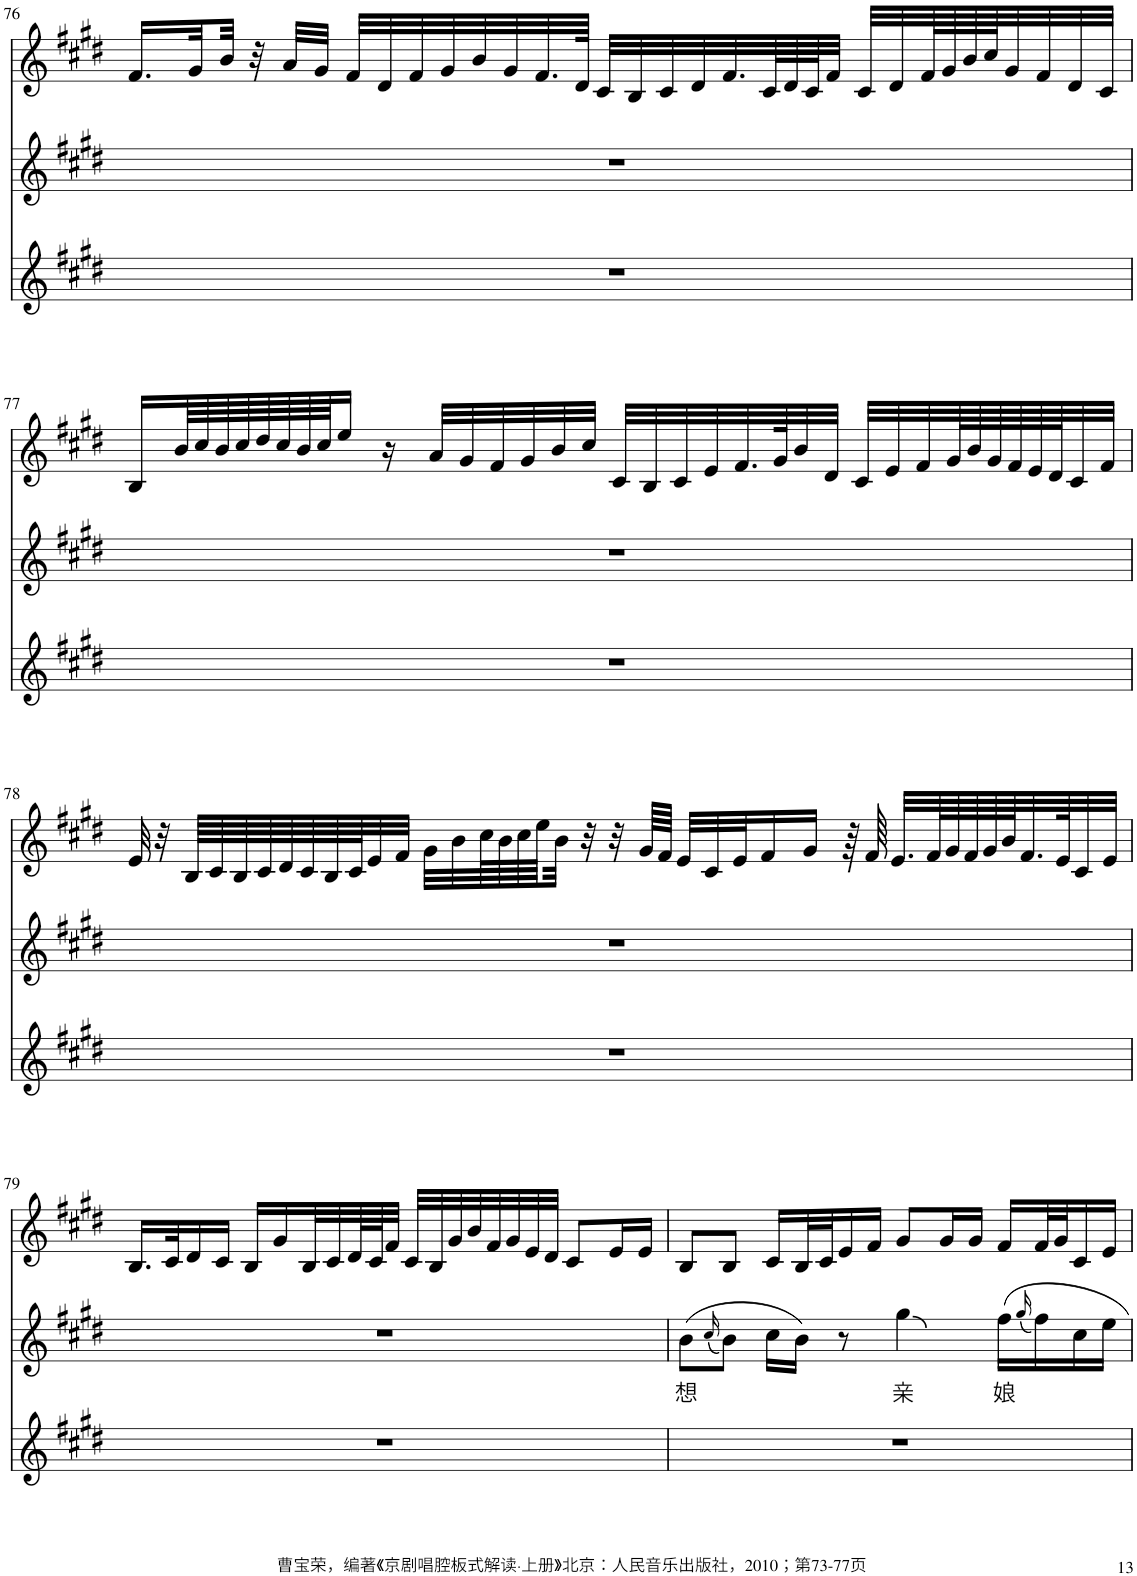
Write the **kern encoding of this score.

**kern	**kern	**text	**kern
*part3	*part2	*part2	*part1
*staff3	*staff2	*staff2	*staff1
*I"Piano	*I"Piano	*	*I"Piano
*I'Pno	*I'Pno	*	*I'Pno
!!LO:PB:g=z
*clefG2	*clefG2	*	*clefG2
*k[f#c#g#d#]	*k[f#c#g#d#]	*	*k[f#c#g#d#]
*M4/4	*M4/4	*	*M4/4
=76	=76	=76	=76
1r	1r	.	16.f#/LL
.	.	.	32g#/L
.	.	.	32b/JJJ
.	.	.	32r
.	.	.	32a/LLL
.	.	.	32g#/JJJ
.	.	.	32f#/LLL
.	.	.	32d#/
.	.	.	32f#/
.	.	.	32g#/
.	.	.	32b/
.	.	.	32g#/
.	.	.	32.f#/
.	.	.	64d#/JJJk
.	.	.	32c#/LLL
.	.	.	32B/
.	.	.	32c#/
.	.	.	32d#/
.	.	.	32.f#/
.	.	.	64c#/L
.	.	.	64d#/
.	.	.	64c#/J
.	.	.	32f#/JJJ
.	.	.	32c#/LLL
.	.	.	32d#/
.	.	.	64f#/L
.	.	.	64g#/
.	.	.	64b/
.	.	.	64cc#/J
.	.	.	32g#/
.	.	.	32f#/
.	.	.	32d#/
.	.	.	32c#/JJJ
!!LO:LB:g=z
=77	=77	=77	=77
1r	1r	.	16B/LL
.	.	.	64b/LL
.	.	.	64cc#/
.	.	.	64b/
.	.	.	64cc#/
.	.	.	64dd#/
.	.	.	64cc#/
.	.	.	64b/
.	.	.	64cc#/JJ
.	.	.	16ee/JJ
.	.	.	16r
.	.	.	32a/LLL
.	.	.	32g#/
.	.	.	32f#/
.	.	.	32g#/
.	.	.	32b/
.	.	.	32cc#/JJJ
.	.	.	32c#/LLL
.	.	.	32B/
.	.	.	32c#/
.	.	.	32e/
.	.	.	32.f#/
.	.	.	64g#/K
.	.	.	32b/
.	.	.	32d#/JJJ
.	.	.	32c#/LLL
.	.	.	32e/
.	.	.	32f#/
.	.	.	64g#/L
.	.	.	64b/
.	.	.	64g#/
.	.	.	64f#/
.	.	.	64e/
.	.	.	64d#/J
.	.	.	32c#/
.	.	.	32f#/JJJ
!!LO:LB:g=z
=78	=78	=78	=78
1r	1r	.	32e/
.	.	.	32r
.	.	.	64B/LLLL
.	.	.	64c#/
.	.	.	64B/
.	.	.	64c#/
.	.	.	64d#/
.	.	.	64c#/
.	.	.	64B/
.	.	.	64c#/J
.	.	.	32e/
.	.	.	32f#/JJJ
.	.	.	32g#\LLL
.	.	.	32b\
.	.	.	64cc#\L
.	.	.	64b\
.	.	.	64cc#\
.	.	.	64ee\J
.	.	.	32b\JJJ
.	.	.	32r
.	.	.	32r
.	.	.	64g#/LLLL
.	.	.	64f#/JJJJ
.	.	.	32e/LLL
.	.	.	32c#/
.	.	.	32e/J
.	.	.	16f#/
.	.	.	16g#/JJ
.	.	.	64r
.	.	.	64f#/
.	.	.	32.e/LLL
.	.	.	64f#/L
.	.	.	64g#/
.	.	.	64f#/
.	.	.	64g#/
.	.	.	64b/J
.	.	.	32.f#/
.	.	.	64e/K
.	.	.	32c#/
.	.	.	32e/JJJ
!!LO:LB:g=z
=79	=79	=79	=79
1r	1r	.	16.B/LL
.	.	.	32c#/K
.	.	.	16d#/
.	.	.	16c#/JJ
.	.	.	16B/LL
.	.	.	16g#/
.	.	.	32B/L
.	.	.	32c#/
.	.	.	64d#/L
.	.	.	64c#/J
.	.	.	32f#/JJJ
.	.	.	32c#/LLL
.	.	.	32B/
.	.	.	32g#/
.	.	.	32b/
.	.	.	32f#/
.	.	.	32g#/
.	.	.	32e/
.	.	.	32d#/JJJ
.	.	.	8c#/L
.	.	.	16e/L
.	.	.	16e/JJ
=80	=80	=80	=80
!	!	!LO:LY:b	!
1r	(8b\L	想	8B/L
.	(16qcc#/	.	.
.	8b\J)	.	8B/J
.	16cc#\LL	.	16c#/LL
.	16b\JJ)	.	32B/L
.	.	.	32c#/J
.	8r	.	16e/
.	.	.	16f#/JJ
!	!	!LO:LY:b	!
.	4gg#\	亲	8g#/L
.	.	.	16g#/L
.	.	.	16g#/JJ
!	!	!LO:LY:b	!
.	16ff#\LL	娘	16f#/LL
.	(16qgg#/	.	.
.	16ff#\)	.	32f#/L
.	.	.	32g#/J
.	16cc#\	.	16c#/
.	16ee\JJ	.	16e/JJ
=	=	=	=
*-	*-	*-	*-
